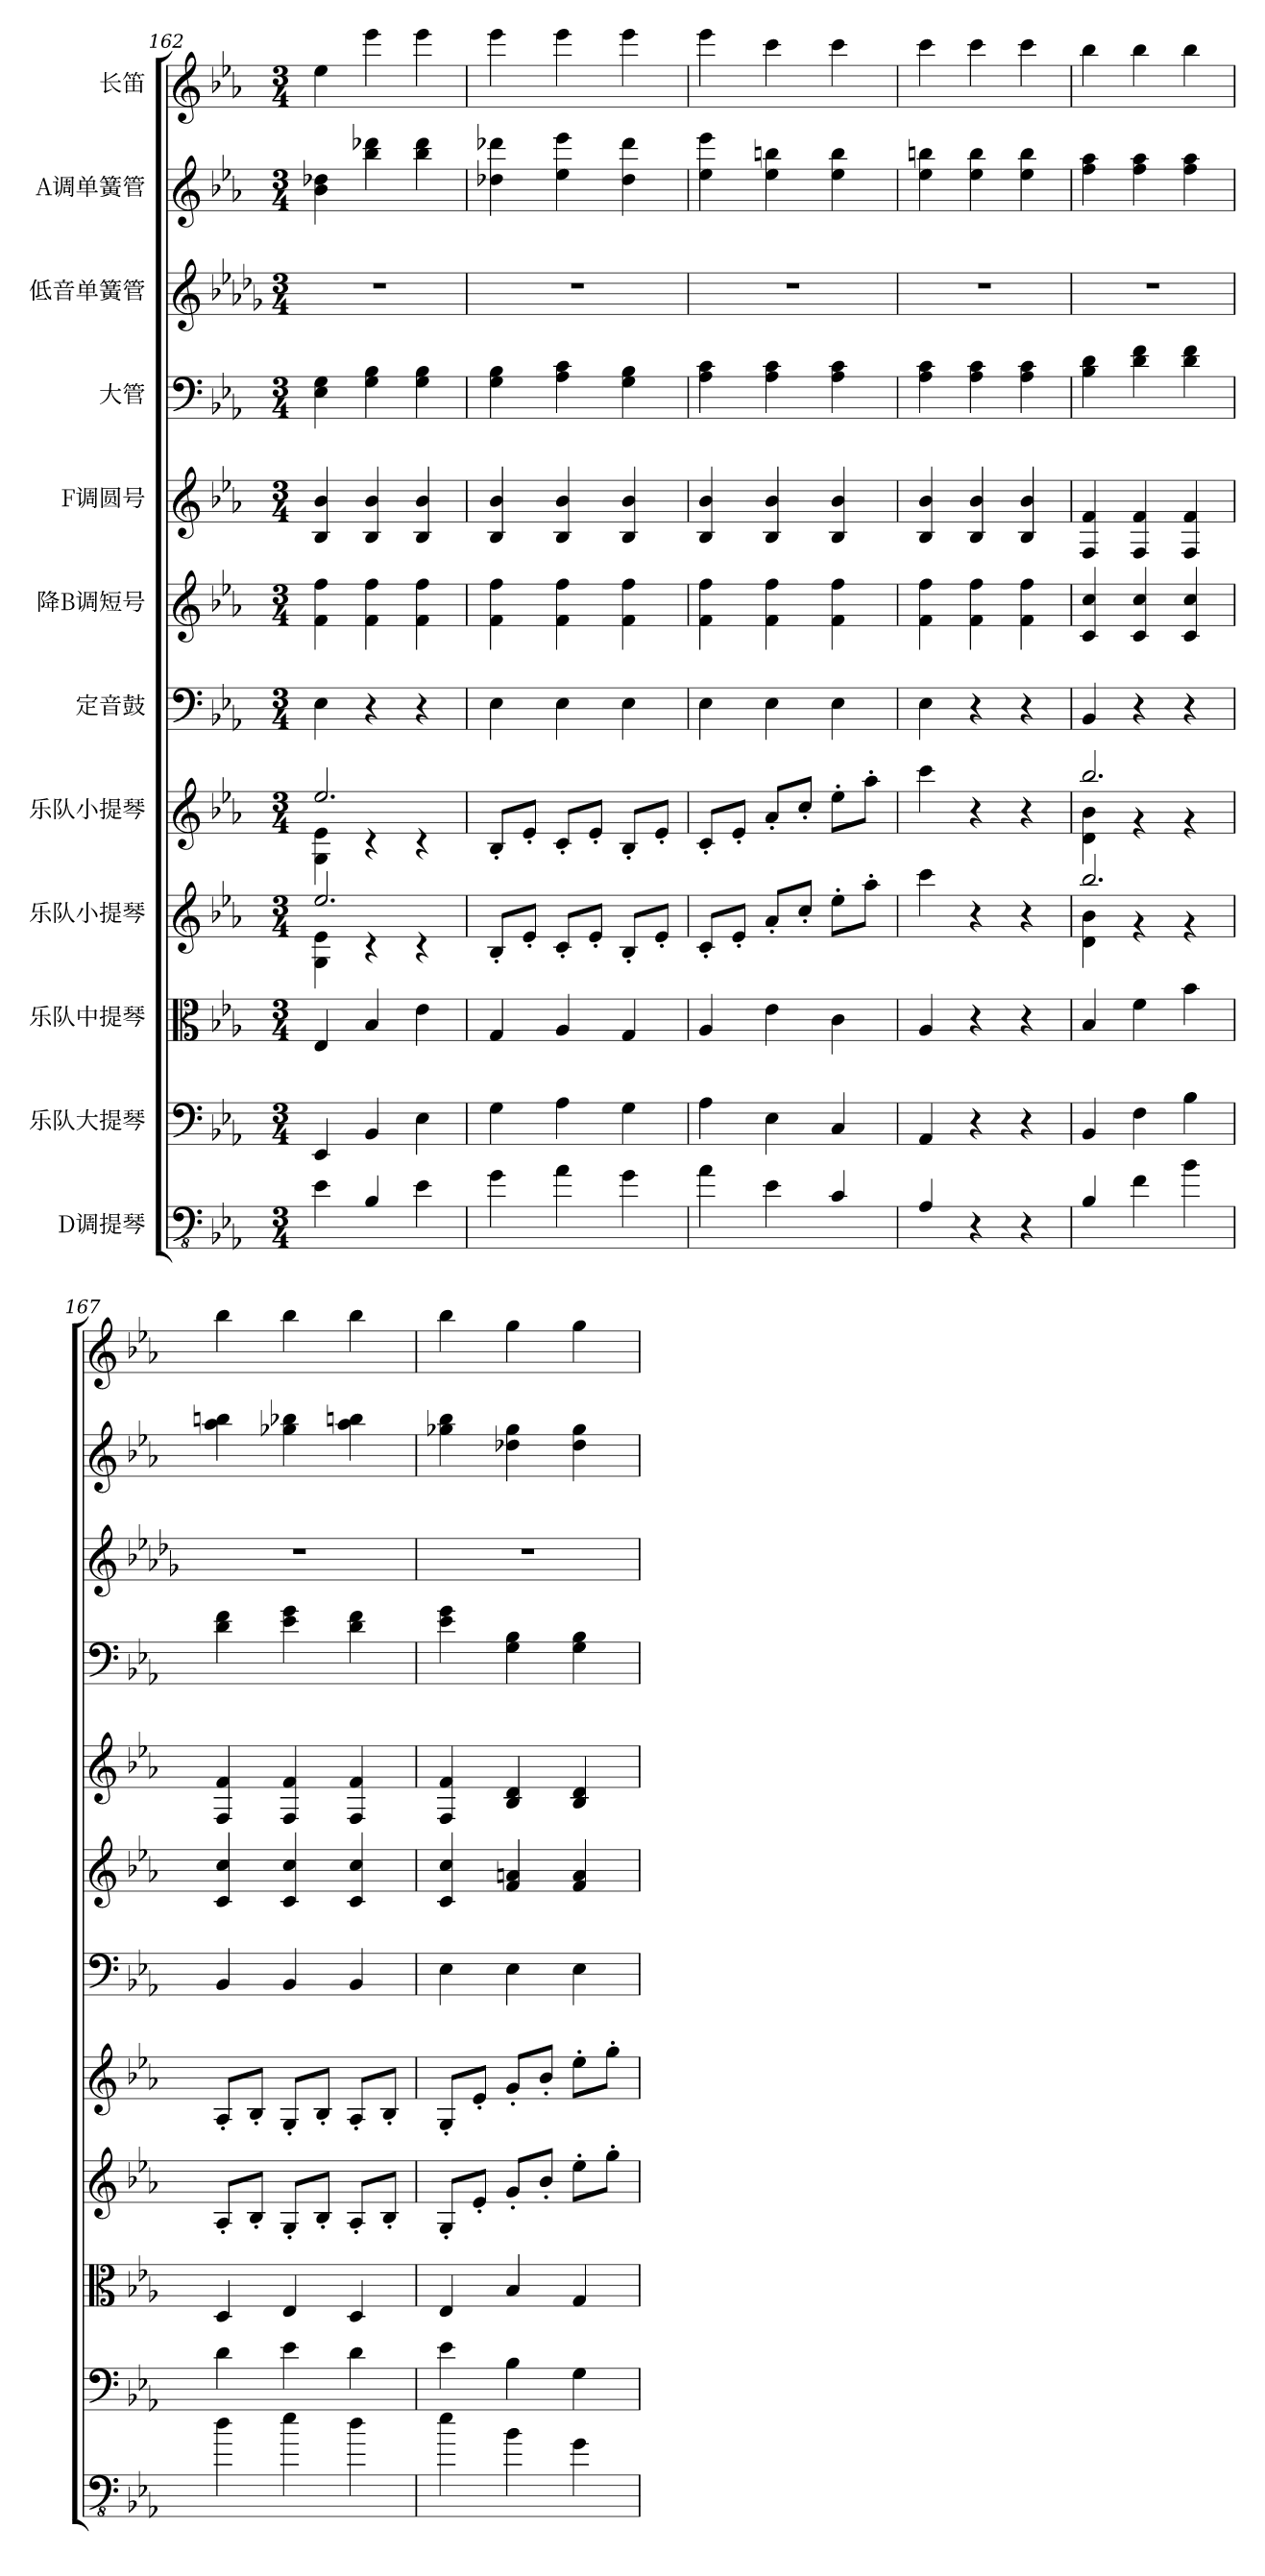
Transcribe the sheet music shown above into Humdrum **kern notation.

**kern	**kern	**kern	**kern	**kern	**kern	**kern	**kern	**kern	**kern	**kern	**kern
*part12	*part11	*part10	*part9	*part8	*part7	*part6	*part5	*part4	*part3	*part2	*part1
*staff12	*staff11	*staff10	*staff9	*staff8	*staff7	*staff6	*staff5	*staff4	*staff3	*staff2	*staff1
*I"D调提琴	*I"乐队大提琴	*I"乐队中提琴	*I"乐队小提琴	*I"乐队小提琴	*I"定音鼓	*I"降B调短号	*I"F调圆号	*I"大管	*I"低音单簧管	*I"A调单簧管	*I"长笛
*clefFv4	*clefF4	*clefC3	*clefG2	*clefG2	*clefF4	*clefG2	*clefG2	*clefF4	*clefG2	*clefG2	*clefG2
*ITrd7c12	*	*	*	*	*	*ITrd1c2	*ITrd4c7	*	*ITrd8c14	*ITrd2c3	*
*k[b-e-a-]	*k[b-e-a-]	*k[b-e-a-]	*k[b-e-a-]	*k[b-e-a-]	*k[b-e-a-]	*k[b-e-a-d-g-]	*k[b-e-a-d-]	*k[b-e-a-]	*k[b-e-a-d-g-]	*k[]	*k[b-e-a-]
*M3/4	*M3/4	*M3/4	*M3/4	*M3/4	*M3/4	*M3/4	*M3/4	*M3/4	*M3/4	*M3/4	*M3/4
*MM136	*MM136	*MM136	*MM136	*MM136	*MM136	*MM136	*MM136	*MM136	*MM136	*MM136	*MM136
=162	=162	=162	=162	=162	=162	=162	=162	=162	=162	=162	=162
*	*	*	*^	*^	*	*	*	*	*	*	*
4EE-\	4EE-/	4E-/	2.ee-/	4G\ 4e-\	2.ee-/	4G\ 4e-\	4E-\	4e-\ 4ee-\	4E-/ 4e-/	4E-\ 4G\	2.r	4g\ 4b-X\	4ee-\
4BBB-/	4BB-/	4B-/	.	4r	.	4r	4r	4e-\ 4ee-\	4E-/ 4e-/	4G\ 4B-\	.	4gg\ 4bb-X\	4eee-\
4EE-\	4E-\	4e-\	.	4r	.	4r	4r	4e-\ 4ee-\	4E-/ 4e-/	4G\ 4B-\	.	4gg\ 4bb-\	4eee-\
*	*	*	*v	*v	*	*	*	*	*	*	*	*	*
*	*	*	*	*v	*v	*	*	*	*	*	*	*
=163	=163	=163	=163	=163	=163	=163	=163	=163	=163	=163	=163
4GG\	4G\	4G/	8B-'/L	8B-'/L	4E-\	4e-\ 4ee-\	4E-/ 4e-/	4G\ 4B-\	2.r	4b-X\ 4bb-X\	4eee-\
.	.	.	8e-'/J	8e-'/J	.	.	.	.	.	.	.
4AA-\	4A-\	4A-/	8c'/L	8c'/L	4E-\	4e-\ 4ee-\	4E-/ 4e-/	4A-\ 4c\	.	4cc\ 4ccc\	4eee-\
.	.	.	8e-'/J	8e-'/J	.	.	.	.	.	.	.
4GG\	4G\	4G/	8B-'/L	8B-'/L	4E-\	4e-\ 4ee-\	4E-/ 4e-/	4G\ 4B-\	.	4b-\ 4bb-\	4eee-\
.	.	.	8e-'/J	8e-'/J	.	.	.	.	.	.	.
=164	=164	=164	=164	=164	=164	=164	=164	=164	=164	=164	=164
4AA-\	4A-\	4A-/	8c'/L	8c'/L	4E-\	4e-\ 4ee-\	4E-/ 4e-/	4A-\ 4c\	2.r	4cc\ 4ccc\	4eee-\
.	.	.	8e-'/J	8e-'/J	.	.	.	.	.	.	.
4EE-\	4E-\	4e-\	8a-'/L	8a-'/L	4E-\	4e-\ 4ee-\	4E-/ 4e-/	4A-\ 4c\	.	4cc\ 4gg#X\	4ccc\
.	.	.	8cc'/J	8cc'/J	.	.	.	.	.	.	.
4CC/	4C/	4c\	8ee-'\L	8ee-'\L	4E-\	4e-\ 4ee-\	4E-/ 4e-/	4A-\ 4c\	.	4cc\ 4gg#\	4ccc\
.	.	.	8aa-'\J	8aa-'\J	.	.	.	.	.	.	.
=165	=165	=165	=165	=165	=165	=165	=165	=165	=165	=165	=165
4AAA-/	4AA-/	4A-/	4ccc\	4ccc\	4E-\	4e-\ 4ee-\	4E-/ 4e-/	4A-\ 4c\	2.r	4cc\ 4gg#X\	4ccc\
4r	4r	4r	4r	4r	4r	4e-\ 4ee-\	4E-/ 4e-/	4A-\ 4c\	.	4cc\ 4gg#\	4ccc\
4r	4r	4r	4r	4r	4r	4e-\ 4ee-\	4E-/ 4e-/	4A-\ 4c\	.	4cc\ 4gg#\	4ccc\
!!LO:PB:g=z
=166	=166	=166	=166	=166	=166	=166	=166	=166	=166	=166	=166
*	*	*	*^	*^	*	*	*	*	*	*	*
4BBB-/	4BB-/	4B-/	2.bb-/	4d\ 4b-\	2.bb-/	4d\ 4b-\	4BB-/	4B-/ 4b-/	4BB-/ 4B-/	4B-\ 4d\	2.r	4dd\ 4ff\	4bb-\
4FF\	4F\	4f\	.	4r	.	4r	4r	4B-/ 4b-/	4BB-/ 4B-/	4d\ 4f\	.	4dd\ 4ff\	4bb-\
4BB-\	4B-\	4b-\	.	4r	.	4r	4r	4B-/ 4b-/	4BB-/ 4B-/	4d\ 4f\	.	4dd\ 4ff\	4bb-\
*	*	*	*v	*v	*	*	*	*	*	*	*	*	*
*	*	*	*	*v	*v	*	*	*	*	*	*	*
=167	=167	=167	=167	=167	=167	=167	=167	=167	=167	=167	=167
4D\	4d\	4D/	8A-'/L	8A-'/L	4BB-/	4B-/ 4b-/	4BB-/ 4B-/	4d\ 4f\	2.r	4ff\ 4gg#X\	4bb-\
.	.	.	8B-'/J	8B-'/J	.	.	.	.	.	.	.
4E-\	4e-\	4E-/	8G'/L	8G'/L	4BB-/	4B-/ 4b-/	4BB-/ 4B-/	4e-\ 4g\	.	4ee-X\ 4ggn\	4bb-\
.	.	.	8B-'/J	8B-'/J	.	.	.	.	.	.	.
4D\	4d\	4D/	8A-'/L	8A-'/L	4BB-/	4B-/ 4b-/	4BB-/ 4B-/	4d\ 4f\	.	4ff\ 4gg#X\	4bb-\
.	.	.	8B-'/J	8B-'/J	.	.	.	.	.	.	.
=168	=168	=168	=168	=168	=168	=168	=168	=168	=168	=168	=168
4E-\	4e-\	4E-/	8G'/L	8G'/L	4E-\	4B-/ 4b-/	4BB-/ 4B-/	4e-\ 4g\	2.r	4ee-X\ 4gg\	4bb-\
.	.	.	8e-'/J	8e-'/J	.	.	.	.	.	.	.
4BB-\	4B-\	4B-/	8g'/L	8g'/L	4E-\	4e-/ 4gn/	4E-/ 4G/	4G\ 4B-\	.	4b-X\ 4ee-\	4gg\
.	.	.	8b-'/J	8b-'/J	.	.	.	.	.	.	.
4GG\	4G\	4G/	8ee-'\L	8ee-'\L	4E-\	4e-/ 4g/	4E-/ 4G/	4G\ 4B-\	.	4b-\ 4ee-\	4gg\
.	.	.	8gg'\J	8gg'\J	.	.	.	.	.	.	.
=	=	=	=	=	=	=	=	=	=	=	=
*-	*-	*-	*-	*-	*-	*-	*-	*-	*-	*-	*-
